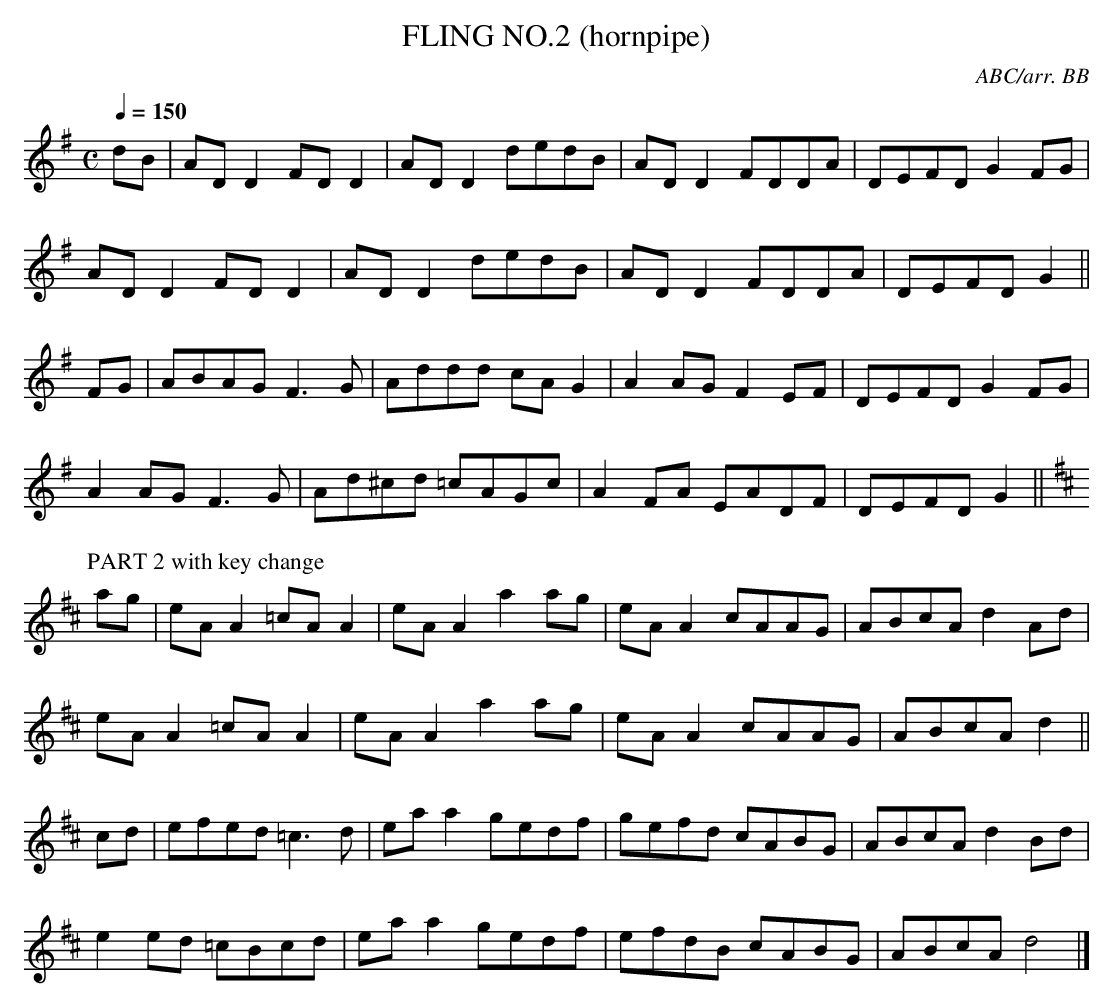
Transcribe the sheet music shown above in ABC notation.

X:1
T:FLING NO.2 (hornpipe)
C:ABC/arr. BB
M:C
L:1/8
Q:1/4=150
K:G
dB|ADD2 FDD2|ADD2 dedB|ADD2 FDDA|DEFD G2FG|
ADD2 FDD2|ADD2 dedB|ADD2 FDDA|DEFD G2 ||
FG|ABAG F3G|Addd cAG2|A2AG F2EF|DEFD G2FG|
A2AG F3G|Ad^cd =cAGc|A2FA EADF|DEFD G2 ||
P:PART 2 with key change
K:D
ag|eAA2 =cAA2|eAA2 a2ag|eAA2 cAAG|ABcA d2Ad|
eAA2 =cAA2|eAA2 a2ag|eAA2 cAAG|ABcA d2 ||
cd|efed =c3d|eaa2 gedf|gefd cABG|ABcA d2Bd|
e2ed =cBcd|eaa2 gedf|efdB cABG|ABcA d4 |]
